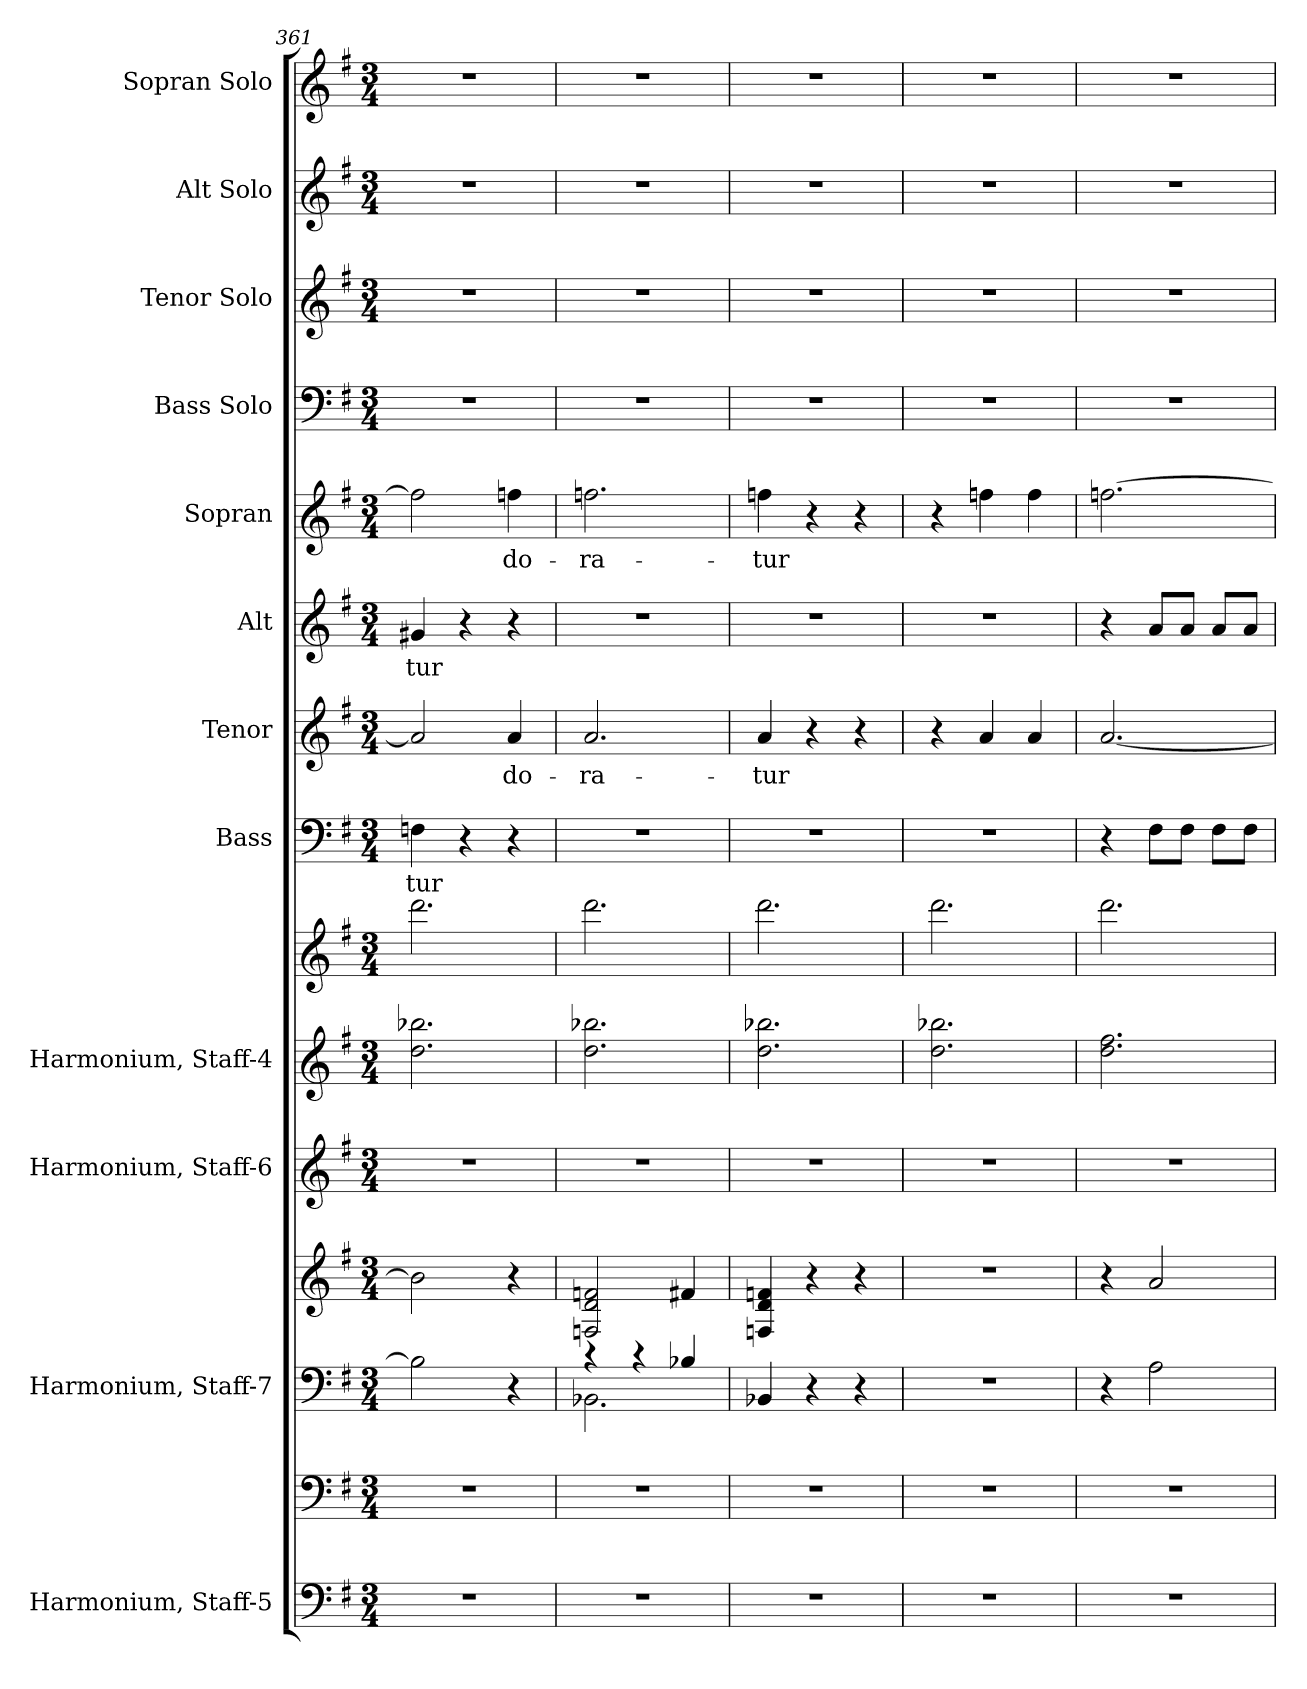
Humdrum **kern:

**kern	**kern	**kern	**kern	**kern	**kern	**kern	**kern	**text	**kern	**text	**kern	**text	**kern	**text	**kern	**kern	**kern	**kern
*part12	*part12	*part11	*part11	*part10	*part9	*part9	*part8	*part8	*part7	*part7	*part6	*part6	*part5	*part5	*part4	*part3	*part2	*part1
*staff15	*staff14	*staff13	*staff12	*staff11	*staff10	*staff9	*staff8	*staff8	*staff7	*staff7	*staff6	*staff6	*staff5	*staff5	*staff4	*staff3	*staff2	*staff1
*I"Harmonium, Staff-5	*	*I"Harmonium, Staff-7	*	*I"Harmonium, Staff-6	*I"Harmonium, Staff-4	*	*I"Bass	*	*I"Tenor	*	*I"Alt	*	*I"Sopran	*	*I"Bass Solo	*I"Tenor Solo	*I"Alt Solo	*I"Sopran Solo
*	*	*	*	*	*	*	*I'Bss	*	*I'Ten	*	*I'Alt	*	*I'Sop	*	*I'BS	*I'TS	*I'AS	*I'SS
*clefF4	*clefF4	*clefF4	*clefG2	*clefG2	*clefG2	*clefG2	*clefF4	*	*clefG2	*	*clefG2	*	*clefG2	*	*clefF4	*clefG2	*clefG2	*clefG2
*	*	*	*	*	*	*	*	*	*ITrd4c7	*	*ITrd2c3	*	*ITrd2c3	*	*	*ITrd4c7	*	*ITrd2c3
*k[f#]	*k[f#]	*k[f#]	*k[f#]	*k[f#]	*k[f#]	*k[f#]	*k[f#]	*	*k[]	*	*k[f#c#g#d#]	*	*k[f#c#g#d#]	*	*k[f#]	*k[]	*k[f#]	*k[f#c#g#d#]
*M3/4	*M3/4	*M3/4	*M3/4	*M3/4	*M3/4	*M3/4	*M3/4	*	*M3/4	*	*M3/4	*	*M3/4	*	*M3/4	*M3/4	*M3/4	*M3/4
=361	=361	=361	=361	=361	=361	=361	=361	=361	=361	=361	=361	=361	=361	=361	=361	=361	=361	=361
2.r	2.r	2B-\]	2b-\]	2.r	2.dd\ 2.bb-X\	2.ddd\	4Fn\	-tur	2d/]	.	4e#X/	-tur	2dd\]	.	2.r	2.r	2.r	2.r
.	.	.	.	.	.	.	4r	.	.	.	4r	.	.	.	.	.	.	.
.	.	4r	4r	.	.	.	4r	.	4d/	do-	4r	.	4ddn\	-do-	.	.	.	.
=362	=362	=362	=362	=362	=362	=362	=362	=362	=362	=362	=362	=362	=362	=362	=362	=362	=362	=362
*	*	*^	*	*	*	*	*	*	*	*	*	*	*	*	*	*	*	*
2.r	2.r	4r	2.BB-X\	2Fn/ 2d/ 2fn/	2.r	2.dd\ 2.bb-X\	2.ddd\	2.r	.	2.d/	-ra-	2.r	.	2.ddn\	-ra-	2.r	2.r	2.r	2.r
.	.	4r	.	.	.	.	.	.	.	.	.	.	.	.	.	.	.	.	.
.	.	4B-X/	.	4f#X/	.	.	.	.	.	.	.	.	.	.	.	.	.	.	.
*	*	*v	*v	*	*	*	*	*	*	*	*	*	*	*	*	*	*	*	*
=363	=363	=363	=363	=363	=363	=363	=363	=363	=363	=363	=363	=363	=363	=363	=363	=363	=363	=363
2.r	2.r	4BB-X/	4Fn/ 4d/ 4fn/	2.r	2.dd\ 2.bb-X\	2.ddd\	2.r	.	4d/	-tur	2.r	.	4ddn\	-tur	2.r	2.r	2.r	2.r
.	.	4r	4r	.	.	.	.	.	4r	.	.	.	4r	.	.	.	.	.
.	.	4r	4r	.	.	.	.	.	4r	.	.	.	4r	.	.	.	.	.
=364	=364	=364	=364	=364	=364	=364	=364	=364	=364	=364	=364	=364	=364	=364	=364	=364	=364	=364
2.r	2.r	2.r	2.r	2.r	2.dd\ 2.bb-X\	2.ddd\	2.r	.	4r	.	2.r	.	4r	.	2.r	2.r	2.r	2.r
.	.	.	.	.	.	.	.	.	4d/	.	.	.	4ddn\	.	.	.	.	.
.	.	.	.	.	.	.	.	.	4d/	.	.	.	4dd\	.	.	.	.	.
=365	=365	=365	=365	=365	=365	=365	=365	=365	=365	=365	=365	=365	=365	=365	=365	=365	=365	=365
2.r	2.r	4r	4r	2.r	2.dd\ 2.ff#\	2.ddd\	4r	.	[2.d/	.	4r	.	[2.ddn\	.	2.r	2.r	2.r	2.r
.	.	2A\	2a/	.	.	.	8F#\L	.	.	.	8f#/L	.	.	.	.	.	.	.
.	.	.	.	.	.	.	8F#\J	.	.	.	8f#/J	.	.	.	.	.	.	.
.	.	.	.	.	.	.	8F#\L	.	.	.	8f#/L	.	.	.	.	.	.	.
.	.	.	.	.	.	.	8F#\J	.	.	.	8f#/J	.	.	.	.	.	.	.
=	=	=	=	=	=	=	=	=	=	=	=	=	=	=	=	=	=	=
*-	*-	*-	*-	*-	*-	*-	*-	*-	*-	*-	*-	*-	*-	*-	*-	*-	*-	*-
